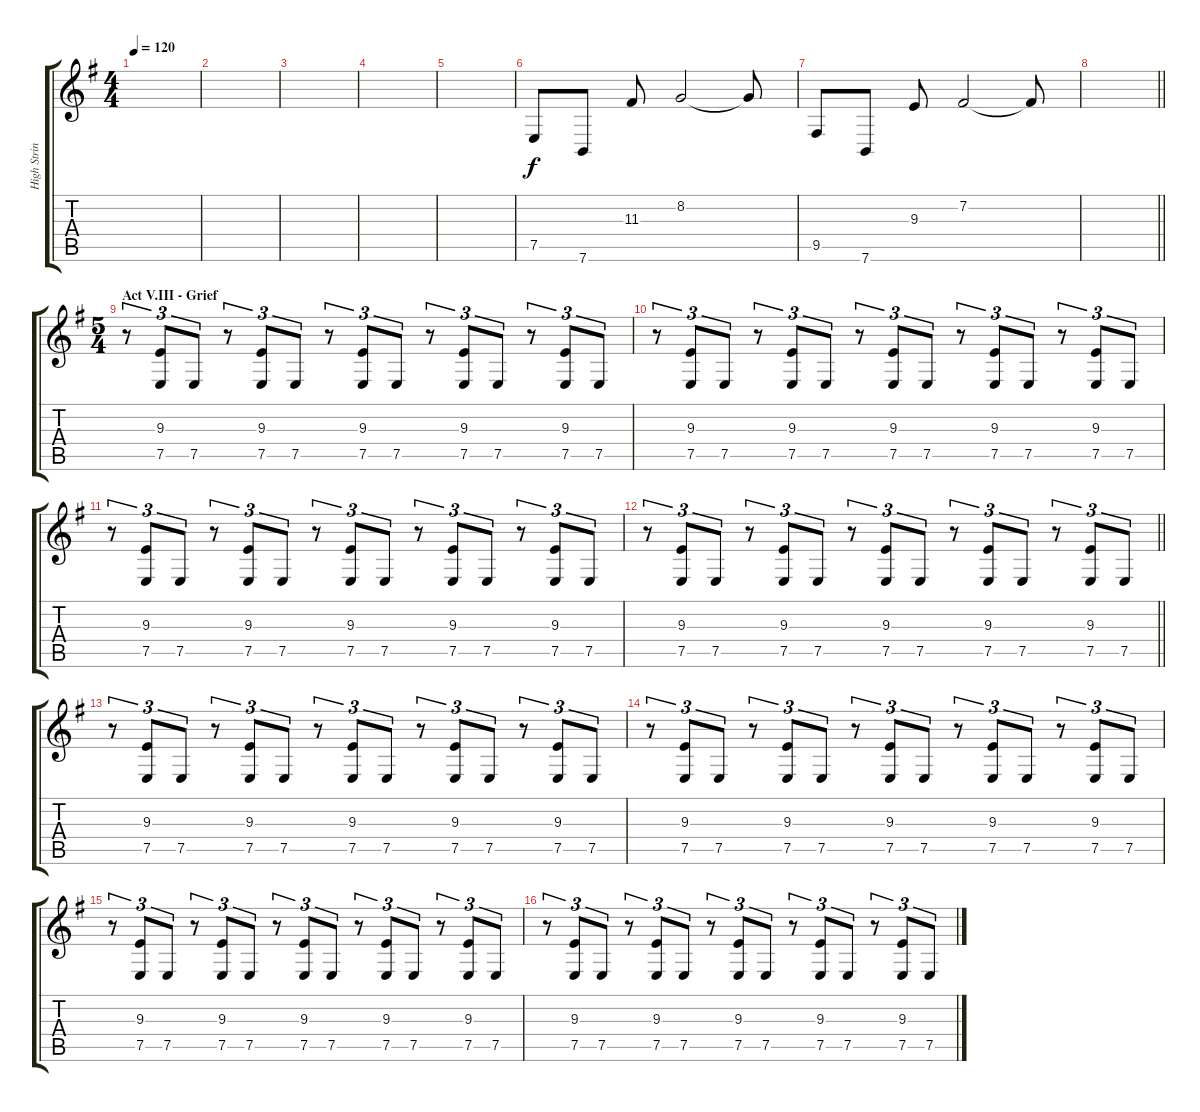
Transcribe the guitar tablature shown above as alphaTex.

\track ("High Strings Standard" "High Strin") {instrument stringensemble1}
\staff {score tabs}
\tuning (E4 B3 G3 D3 A2 E2) {hide}
\ts (4 4)
\tempo 120
\clef g2
\ks eminor
|
|
|
|
|
7.5.8 7.6.8 11.3.8 8.2.2 8.2{t}.8 |
9.5.8 7.6.8 9.3.8 7.2.2 7.2{t}.8 |
\barLineRight lightlight
|
\ts (5 4)
\section ("" "Act V.III - Grief")
r.8{tu (3 2) volume 16} (9.3 7.5).8{tu (3 2)} 7.5.8{tu (3 2)} r.8{tu (3 2)} (9.3 7.5).8{tu (3 2)} 7.5.8{tu (3 2)} r.8{tu (3 2)} (9.3 7.5).8{tu (3 2)} 7.5.8{tu (3 2)} r.8{tu (3 2)} (9.3 7.5).8{tu (3 2)} 7.5.8{tu (3 2)} r.8{tu (3 2)} (9.3 7.5).8{tu (3 2)} 7.5.8{tu (3 2)} |
r.8{tu (3 2)} (9.3 7.5).8{tu (3 2)} 7.5.8{tu (3 2)} r.8{tu (3 2)} (9.3 7.5).8{tu (3 2)} 7.5.8{tu (3 2)} r.8{tu (3 2)} (9.3 7.5).8{tu (3 2)} 7.5.8{tu (3 2)} r.8{tu (3 2)} (9.3 7.5).8{tu (3 2)} 7.5.8{tu (3 2)} r.8{tu (3 2)} (9.3 7.5).8{tu (3 2)} 7.5.8{tu (3 2)} |
r.8{tu (3 2)} (9.3 7.5).8{tu (3 2)} 7.5.8{tu (3 2)} r.8{tu (3 2)} (9.3 7.5).8{tu (3 2)} 7.5.8{tu (3 2)} r.8{tu (3 2)} (9.3 7.5).8{tu (3 2)} 7.5.8{tu (3 2)} r.8{tu (3 2)} (9.3 7.5).8{tu (3 2)} 7.5.8{tu (3 2)} r.8{tu (3 2)} (9.3 7.5).8{tu (3 2)} 7.5.8{tu (3 2)} |
\barLineRight lightlight
r.8{tu (3 2)} (9.3 7.5).8{tu (3 2)} 7.5.8{tu (3 2)} r.8{tu (3 2)} (9.3 7.5).8{tu (3 2)} 7.5.8{tu (3 2)} r.8{tu (3 2)} (9.3 7.5).8{tu (3 2)} 7.5.8{tu (3 2)} r.8{tu (3 2)} (9.3 7.5).8{tu (3 2)} 7.5.8{tu (3 2)} r.8{tu (3 2)} (9.3 7.5).8{tu (3 2)} 7.5.8{tu (3 2)} |
r.8{tu (3 2)} (9.3 7.5).8{tu (3 2)} 7.5.8{tu (3 2)} r.8{tu (3 2)} (9.3 7.5).8{tu (3 2)} 7.5.8{tu (3 2)} r.8{tu (3 2)} (9.3 7.5).8{tu (3 2)} 7.5.8{tu (3 2)} r.8{tu (3 2)} (9.3 7.5).8{tu (3 2)} 7.5.8{tu (3 2)} r.8{tu (3 2)} (9.3 7.5).8{tu (3 2)} 7.5.8{tu (3 2)} |
r.8{tu (3 2)} (9.3 7.5).8{tu (3 2)} 7.5.8{tu (3 2)} r.8{tu (3 2)} (9.3 7.5).8{tu (3 2)} 7.5.8{tu (3 2)} r.8{tu (3 2)} (9.3 7.5).8{tu (3 2)} 7.5.8{tu (3 2)} r.8{tu (3 2)} (9.3 7.5).8{tu (3 2)} 7.5.8{tu (3 2)} r.8{tu (3 2)} (9.3 7.5).8{tu (3 2)} 7.5.8{tu (3 2)} |
r.8{tu (3 2)} (9.3 7.5).8{tu (3 2)} 7.5.8{tu (3 2)} r.8{tu (3 2)} (9.3 7.5).8{tu (3 2)} 7.5.8{tu (3 2)} r.8{tu (3 2)} (9.3 7.5).8{tu (3 2)} 7.5.8{tu (3 2)} r.8{tu (3 2)} (9.3 7.5).8{tu (3 2)} 7.5.8{tu (3 2)} r.8{tu (3 2)} (9.3 7.5).8{tu (3 2)} 7.5.8{tu (3 2)} |
r.8{tu (3 2)} (9.3 7.5).8{tu (3 2)} 7.5.8{tu (3 2)} r.8{tu (3 2)} (9.3 7.5).8{tu (3 2)} 7.5.8{tu (3 2)} r.8{tu (3 2)} (9.3 7.5).8{tu (3 2)} 7.5.8{tu (3 2)} r.8{tu (3 2)} (9.3 7.5).8{tu (3 2)} 7.5.8{tu (3 2)} r.8{tu (3 2)} (9.3 7.5).8{tu (3 2)} 7.5.8{tu (3 2)}
